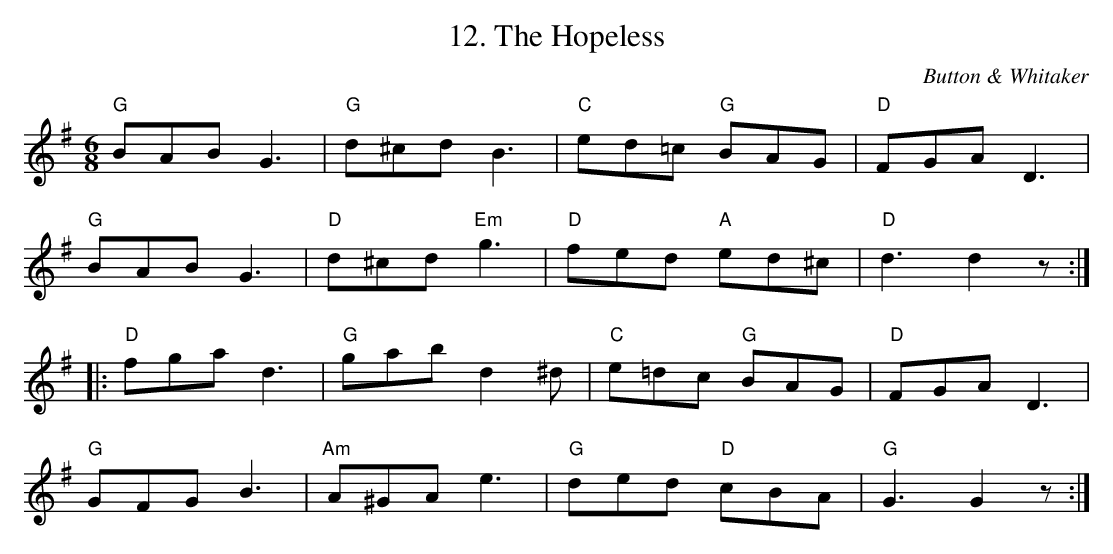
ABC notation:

X:1
T:12. The Hopeless
C:Button & Whitaker
L:1/8
M:6/8
K:G
 "G"BAB G3 | "G"d^cd B3 | "C"ed=c "G"BAG | "D"FGA D3 |$ "G"BAB G3 | "D"d^cd "Em"g3 | "D"fed "A"ed^c | %7
 "D"d3 d2 z ::$ "D"fga d3 | "G"gab d2 ^d | "C"e=dc "G"BAG | "D"FGA D3 |$ "G"GFG B3 | "Am"A^GA e3 | "G"ded "D"cBA | "G"G3 G2 z :| %16
